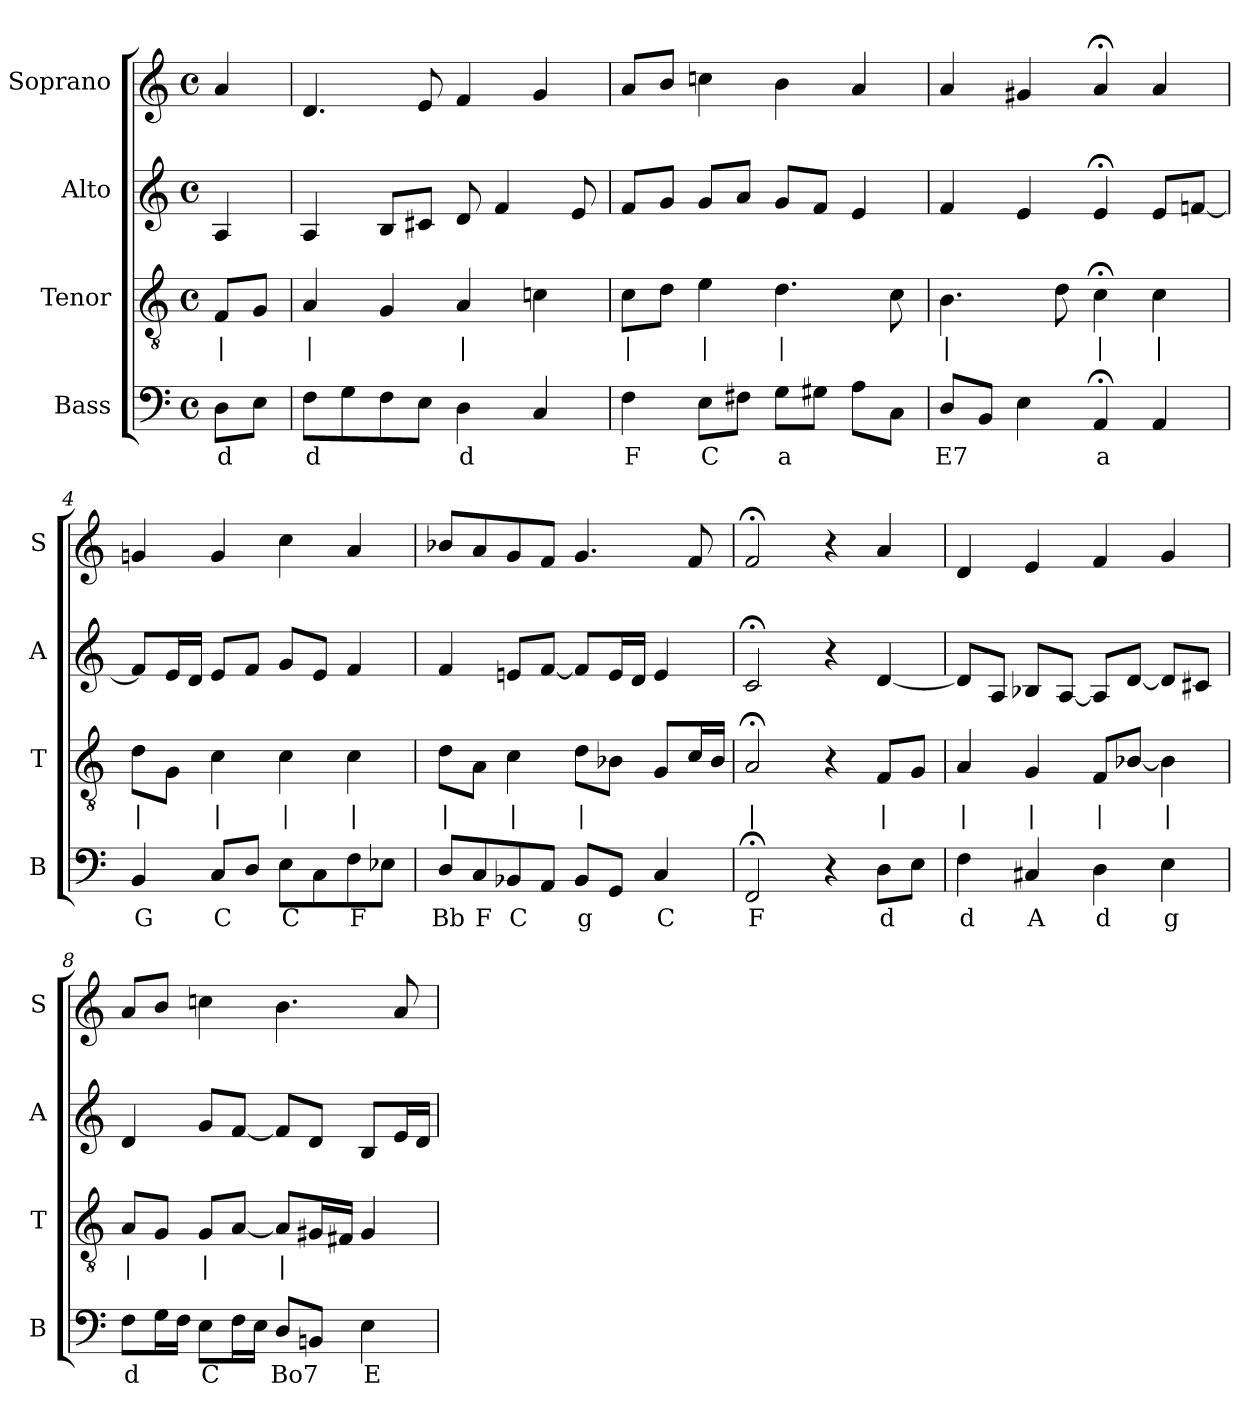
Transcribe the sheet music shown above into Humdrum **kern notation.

**kern	**text	**kern	**text	**kern	**kern
*part4	*part4	*part3	*part3	*part2	*part1
*staff4	*staff4	*staff3	*staff3	*staff2	*staff1
*I"Bass	*	*I"Tenor	*	*I"Alto	*I"Soprano
*I'B	*	*I'T	*	*I'A	*I'S
*clefF4	*	*clefGv2	*	*clefG2	*clefG2
*k[]	*	*k[]	*	*k[]	*k[]
*D:dor	*	*D:dor	*	*D:dor	*D:dor
*M4/4	*	*M4/4	*	*M4/4	*M4/4
*met(c)	*	*met(c)	*	*met(c)	*met(c)
*MM100	*	*MM100	*	*MM100	*MM100
=	=	=	=	=	=
8DL	d	8FL	|	4A	4a
8EJ	.	8GJ	.	.	.
=1	=1	=1	=1	=1	=1
8FL	d	4A	|	4A	4.d
8G	.	.	.	.	.
8F	.	4G	.	8BL	.
8EJ	.	.	.	8c#XJ	8e
4D	d	4A	|	8d	4f
.	.	.	.	4f	.
4C	.	4cn	.	.	4g
.	.	.	.	8e	.
=2	=2	=2	=2	=2	=2
4F	F	8cL	|	8fL	8aL
.	.	8dJ	.	8gJ	8bJ
8EL	C	4e	|	8gL	4ccn
8F#XJ	.	.	.	8aJ	.
8GL	a	4.d	|	8gL	4b
8G#XJ	.	.	.	8fJ	.
8AL	.	.	.	4e	4a
8CJ	.	8c	.	.	.
=3	=3	=3	=3	=3	=3
8DL	E7	4.B	|	4f	4a
8BBJ	.	.	.	.	.
4E	.	.	.	4e	4g#X
.	.	8d	.	.	.
4AA;<	a	4c;<	|	4e;<	4a;<
4AA	.	4c	|	8eL	4a
.	.	.	.	[8fnJ	.
=4	=4	=4	=4	=4	=4
4BB	G	8dL	|	8fL]	4gn
.	.	8GJ	.	16eL	.
.	.	.	.	16dJJ	.
8CL	C	4c	|	8eL	4g
8DJ	.	.	.	8fJ	.
8EL	C	4c	|	8gL	4cc
8C	.	.	.	8eJ	.
8F	F	4c	|	4f	4a
8E-XJ	.	.	.	.	.
=5	=5	=5	=5	=5	=5
8DL	Bb	8dL	|	4f	8b-XL
8C	F	8AJ	.	.	8a
8BB-X	C	4c	|	8enL	8g
8AAJ	.	.	.	[8fJ	8fJ
8BB-L	g	8dL	|	8fL]	4.g
8GGJ	.	8B-XJ	.	16eL	.
.	.	.	.	16dJJ	.
4C	C	8GL	.	4e	.
.	.	16cL	.	.	8f
.	.	16B-JJ	.	.	.
=6	=6	=6	=6	=6	=6
2FF;<	F	2A;<	|	2c;<	2f;<
4r	.	4r	.	4r	4r
8DL	d	8FL	|	[4d	4a
8EJ	.	8GJ	.	.	.
=7	=7	=7	=7	=7	=7
4F	d	4A	|	8dL]	4d
.	.	.	.	8AJ	.
4C#X	A	4G	|	8B-XL	4e
.	.	.	.	[8AJ	.
4D	d	8FL	|	8AL]	4f
.	.	[8B-XJ	.	[8dJ	.
4E	g	4B-]	|	8dL]	4g
.	.	.	.	8c#XJ	.
=8	=8	=8	=8	=8	=8
8FL	d	8AL	|	4d	8aL
16GL	.	8GJ	.	.	8bJ
16FJJ	.	.	.	.	.
8EL	C	8GL	|	8gL	4ccn
16FL	.	[8AJ	.	[8fJ	.
16EJJ	.	.	.	.	.
8DL	Bo7	8AL]	|	8fL]	4.b
8BBnJ	.	16G#XL	.	8dJ	.
.	.	16F#XJJ	.	.	.
4E	E	4G#	.	8BL	.
.	.	.	.	16eL	8a
.	.	.	.	16dJJ	.
=	=	=	=	=	=
*-	*-	*-	*-	*-	*-
